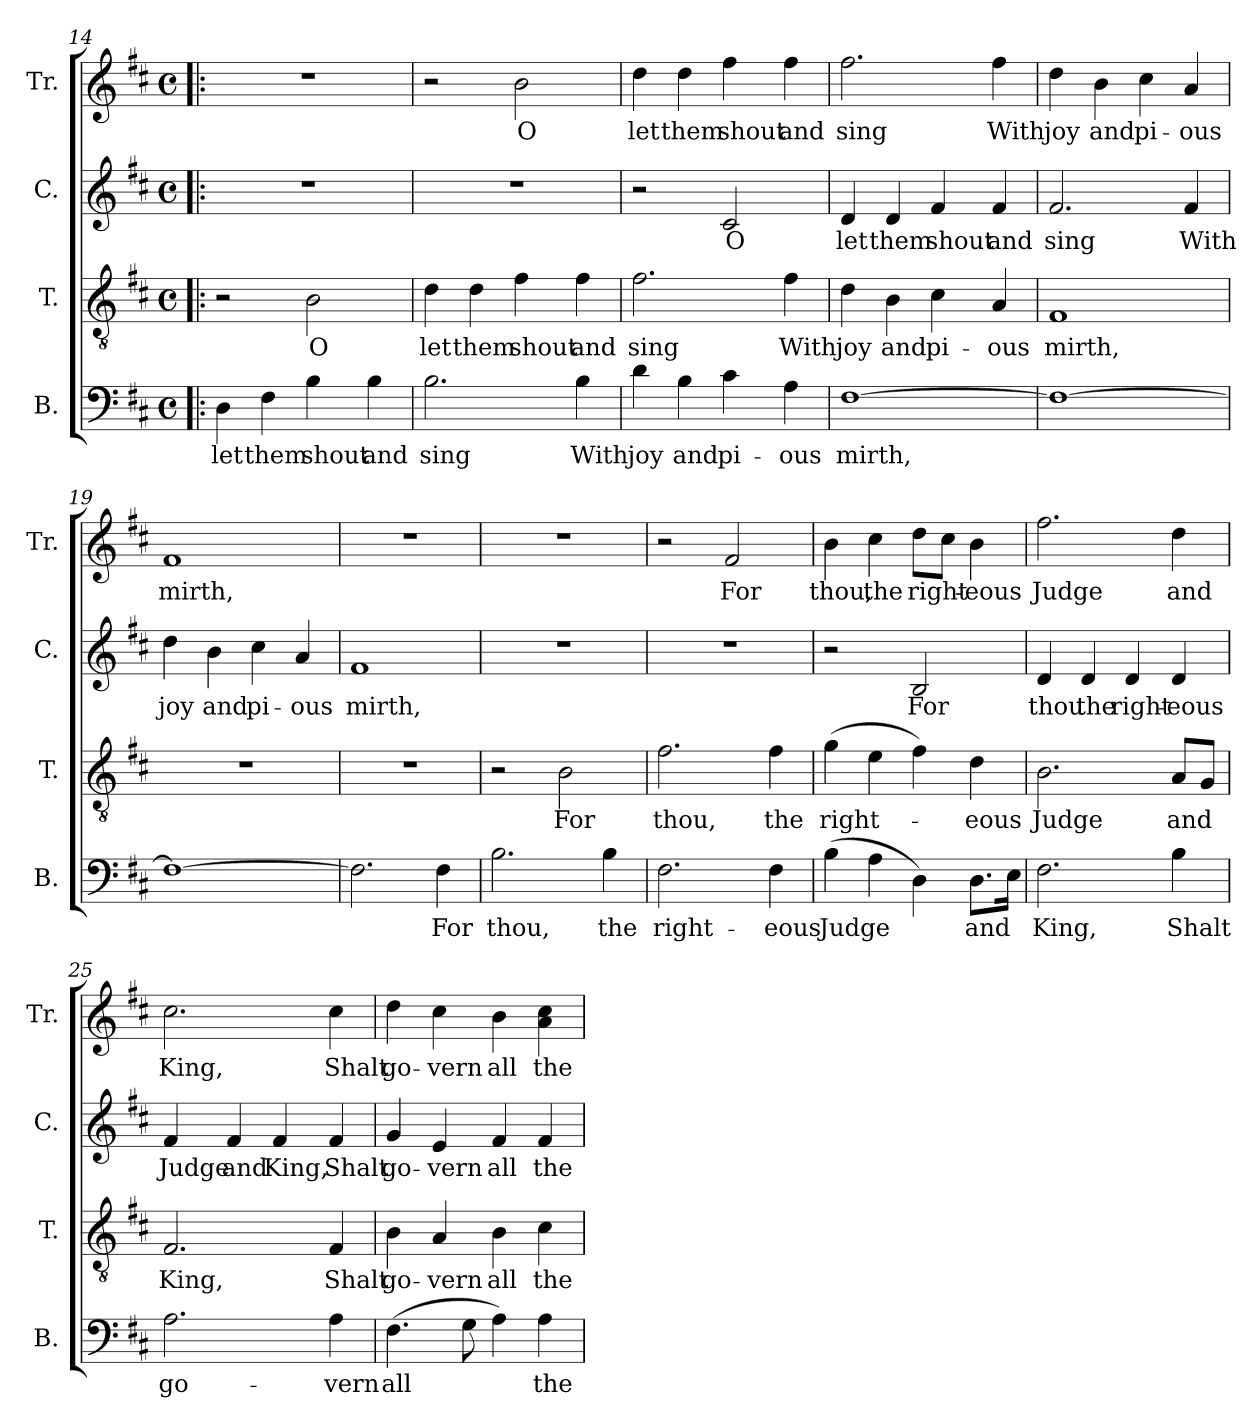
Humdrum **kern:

**kern	**text	**kern	**text	**kern	**text	**kern	**text
*part4	*part4	*part3	*part3	*part2	*part2	*part1	*part1
*staff4	*staff4	*staff3	*staff3	*staff2	*staff2	*staff1	*staff1
*I"B.	*	*I"T.	*	*I"C.	*	*I"Tr.	*
*I'B.	*	*I'T.	*	*I'C.	*	*I'Tr.	*
!!LO:LB:g=z
*clefF4	*	*clefGv2	*	*clefG2	*	*clefG2	*
*k[f#c#]	*	*k[f#c#]	*	*k[f#c#]	*	*k[f#c#]	*
*M4/4	*	*M4/4	*	*M4/4	*	*M4/4	*
*met(c)	*	*met(c)	*	*met(c)	*	*met(c)	*
=14!|:	=14!|:	=14!|:	=14!|:	=14!|:	=14!|:	=14!|:	=14!|:
4D\	let	2r	.	1r	.	1r	.
4F#\	them	.	.	.	.	.	.
4B\	shout	2B\	O	.	.	.	.
4B\	and	.	.	.	.	.	.
=15	=15	=15	=15	=15	=15	=15	=15
2.B\	sing	4d\	let	1r	.	2r	.
.	.	4d\	them	.	.	.	.
.	.	4f#\	shout	.	.	2b\	O
4B\	With	4f#\	and	.	.	.	.
=16	=16	=16	=16	=16	=16	=16	=16
4d\	joy	2.f#\	sing	2r	.	4dd\	let
4B\	and	.	.	.	.	4dd\	them
4c#\	pi-	.	.	2c#/	O	4ff#\	shout
4A\	-ous	4f#\	With	.	.	4ff#\	and
=17	=17	=17	=17	=17	=17	=17	=17
[1F#	mirth,	4d\	joy	4d/	let	2.ff#\	sing
.	.	4B\	and	4d/	them	.	.
.	.	4c#\	pi-	4f#/	shout	.	.
.	.	4A/	-ous	4f#/	and	4ff#\	With
=18	=18	=18	=18	=18	=18	=18	=18
1F#_	.	1F#	mirth,	2.f#/	sing	4dd\	joy
.	.	.	.	.	.	4b\	and
.	.	.	.	.	.	4cc#\	pi-
.	.	.	.	4f#/	With	4a/	-ous
=19	=19	=19	=19	=19	=19	=19	=19
1F#_	.	1r	.	4dd\	joy	1f#	mirth,
.	.	.	.	4b\	and	.	.
.	.	.	.	4cc#\	pi-	.	.
.	.	.	.	4a/	-ous	.	.
!!LO:PB:g=z
=20	=20	=20	=20	=20	=20	=20	=20
2.F#\]	.	1r	.	1f#	mirth,	1r	.
4F#\	For	.	.	.	.	.	.
=21	=21	=21	=21	=21	=21	=21	=21
2.B\	thou,	2r	.	1r	.	1r	.
.	.	2B\	For	.	.	.	.
4B\	the	.	.	.	.	.	.
=22	=22	=22	=22	=22	=22	=22	=22
2.F#\	right-	2.f#\	thou,	1r	.	2r	.
.	.	.	.	.	.	2f#/	For
4F#\	-eous	4f#\	the	.	.	.	.
=23	=23	=23	=23	=23	=23	=23	=23
(4B\	Judge	(4g\	right-	2r	.	4b\	thou,
4A\	.	4e\	.	.	.	4cc#\	the
4D\)	.	4f#\)	.	2B/	For	8dd\L	right-
.	.	.	.	.	.	8cc#\J	.
8.D\L	and	4d\	-eous	.	.	4b\	-eous
16E\Jk	.	.	.	.	.	.	.
=24	=24	=24	=24	=24	=24	=24	=24
2.F#\	King,	2.B\	Judge	4d/	thou	2.ff#\	Judge
.	.	.	.	4d/	the	.	.
.	.	.	.	4d/	right-	.	.
4B\	Shalt	8A/L	and	4d/	-eous	4dd\	and
.	.	8G/J	.	.	.	.	.
=25	=25	=25	=25	=25	=25	=25	=25
2.A\	go-	2.F#/	King,	4f#/	Judge	2.cc#\	King,
.	.	.	.	4f#/	and	.	.
.	.	.	.	4f#/	King,	.	.
4A\	-vern	4F#/	Shalt	4f#/	Shalt	4cc#\	Shalt
=26	=26	=26	=26	=26	=26	=26	=26
(4.F#\	all	4B\	go-	4g/	go-	4dd\	go-
.	.	4A/	-vern	4e/	-vern	4cc#\	-vern
8G\	.	.	.	.	.	.	.
4A\)	.	4B\	all	4f#/	all	4b\	all
4A\	the	4c#\	the	4f#/	the	4a\ 4cc#\	the
=	=	=	=	=	=	=	=
*-	*-	*-	*-	*-	*-	*-	*-
